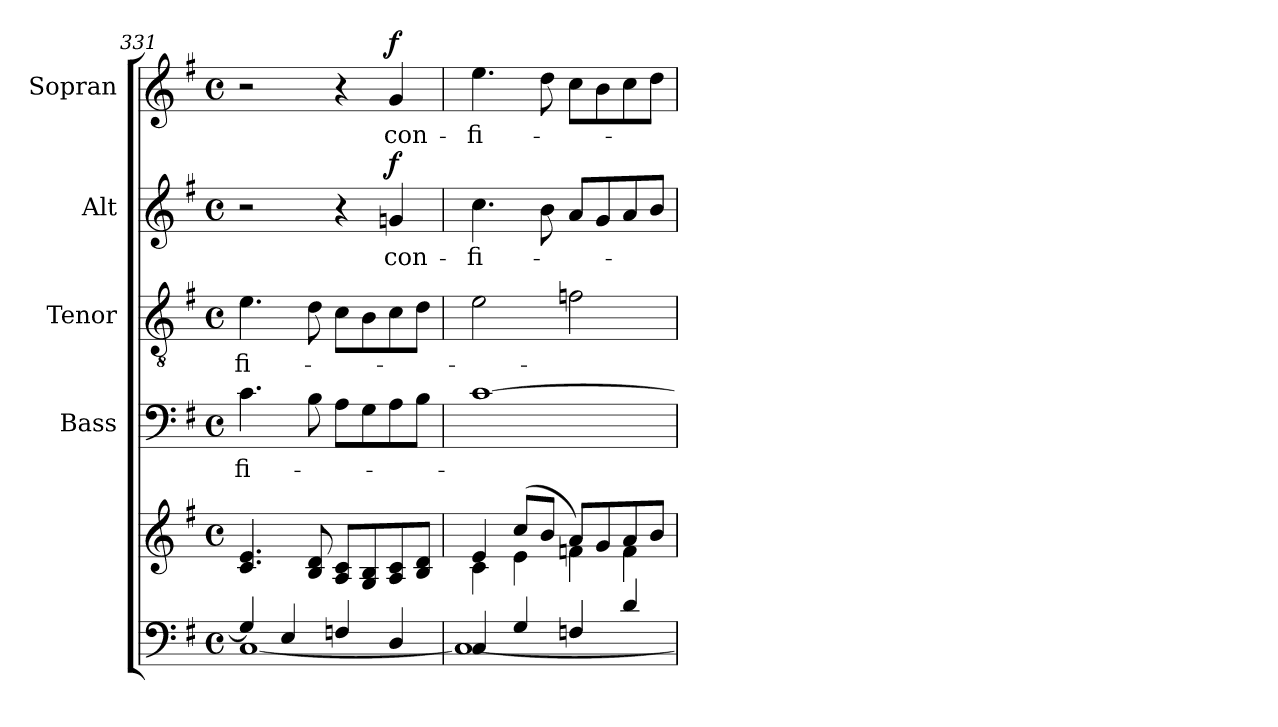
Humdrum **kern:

**kern	**kern	**kern	**text	**kern	**text	**kern	**text	**dynam	**kern	**text	**dynam
*part5	*part5	*part4	*part4	*part3	*part3	*part2	*part2	*part2	*part1	*part1	*part1
*staff6	*staff5	*staff4	*staff4	*staff3	*staff3	*staff2	*staff2	*staff2	*staff1	*staff1	*staff1
*	*	*I"Bass	*	*I"Tenor	*	*I"Alt	*	*	*I"Sopran	*	*
*	*	*I'B.	*	*I'T.	*	*I'A.	*	*	*I'S.	*	*
*clefF4	*clefG2	*clefF4	*	*clefGv2	*	*clefG2	*	*	*clefG2	*	*
*k[f#]	*k[f#]	*k[f#]	*	*k[f#]	*	*k[f#]	*	*	*k[f#]	*	*
*G:	*G:	*G:	*	*G:	*	*G:	*	*	*G:	*	*
*M4/4	*M4/4	*M4/4	*	*M4/4	*	*M4/4	*	*	*M4/4	*	*
*met(c)	*met(c)	*met(c)	*	*met(c)	*	*met(c)	*	*	*met(c)	*	*
=331	=331	=331	=331	=331	=331	=331	=331	=331	=331	=331	=331
*^	*	*	*	*	*	*	*	*	*	*	*
!	!	!	!	!LO:LY:b	!	!LO:LY:b	!	!	!	!	!	!
4G/]	[<1C	4.c/ 4.e/	4.c\	-fi-	4.e\	-fi-	2r	.	.	2r	.	.
4E/	.	.	.	.	.	.	.	.	.	.	.	.
.	.	8B/ 8d/	8B\	.	8d\	.	.	.	.	.	.	.
4Fn/	.	8A/ 8c/L	8A\L	.	8c\L	.	4r	.	.	4r	.	.
.	.	8G/ 8B/	8G\	.	8B\	.	.	.	.	.	.	.
!	!	!	!	!	!	!	!	!LO:LY:b	!LO:DY:a	!	!LO:LY:b	!LO:DY:a
4D/	.	8A/ 8c/	8A\	.	8c\	.	4gn/	con-	f	4g/	con-	f
.	.	8B/ 8d/J	8B\J	.	8d\J	.	.	.	.	.	.	.
=332	=332	=332	=332	=332	=332	=332	=332	=332	=332	=332	=332	=332
*	*	*^	*	*	*	*	*	*	*	*	*	*
!	!	!	!	!	!	!	!	!	!LO:LY:b	!	!	!LO:LY:b	!
4C/	1C_	4e/	4c\	[1c	.	2e\	.	4.cc\	-fi-	.	4.ee\	-fi-	.
4G/	.	(>8cc/L	4e\	.	.	.	.	.	.	.	.	.	.
.	.	8b/J	.	.	.	.	.	8b\	.	.	8dd\	.	.
4Fn/	.	8a/L)	4fn\	.	.	2fn\	.	8a/L	.	.	8cc\L	.	.
.	.	8g/	.	.	.	.	.	8g/	.	.	8b\	.	.
4d/	.	8a/	4f\	.	.	.	.	8a/	.	.	8cc\	.	.
.	.	8b/J	.	.	.	.	.	8b/J	.	.	8dd\J	.	.
*v	*v	*	*	*	*	*	*	*	*	*	*	*	*
*	*v	*v	*	*	*	*	*	*	*	*	*	*
=	=	=	=	=	=	=	=	=	=	=	=
*-	*-	*-	*-	*-	*-	*-	*-	*-	*-	*-	*-
